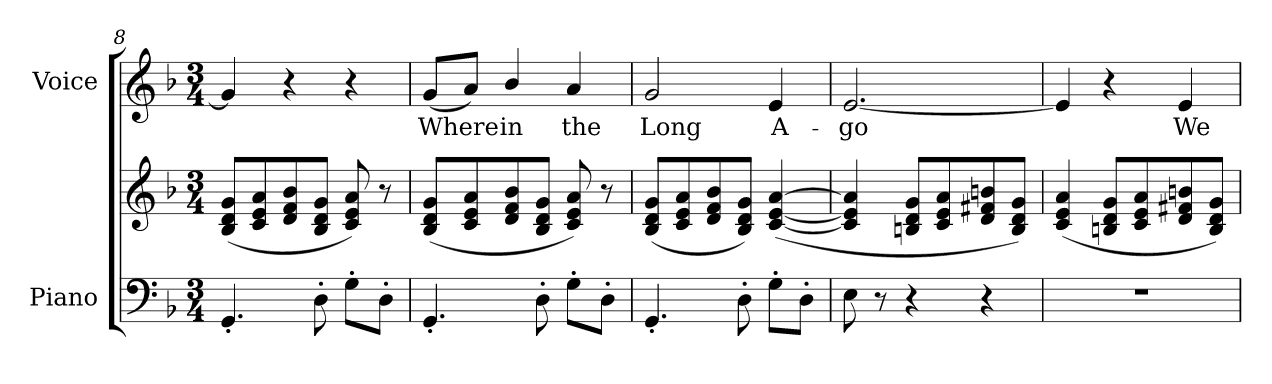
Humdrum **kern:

**kern	**kern	**kern	**text
*part2	*part2	*part1	*part1
*staff3	*staff2	*staff1	*staff1
*I"Piano	*	*I"Voice	*
*I'Pno	*	*	*
*clefF4	*clefG2	*clefG2	*
*k[b-]	*k[b-]	*k[b-]	*
*M3/4	*M3/4	*M3/4	*
=8	=8	=8	=8
4.GG'/	(8B-/ 8d/ 8g/L	4g/]	.
.	8c/ 8e/ 8a/	.	.
.	8d/ 8f/ 8b-/	4r	.
8D'\	8B-/ 8d/ 8g/J	.	.
8G'\L	8c/ 8e/ 8a/)	4r	.
8D'\J	8r	.	.
=9	=9	=9	=9
!	!	!	!LO:LY:b
4.GG'/	(8B-/ 8d/ 8g/L	(8g/L	Where
.	8c/ 8e/ 8a/	8a/J)	.
!	!	!	!LO:LY:b
.	8d/ 8f/ 8b-/	4b-/	in
8D'\	8B-/ 8d/ 8g/J	.	.
!	!	!	!LO:LY:b
8G'\L	8c/ 8e/ 8a/)	4a/	the
8D'\J	8r	.	.
!!LO:PB:g=z
=10	=10	=10	=10
!	!	!	!LO:LY:b
4.GG'/	(8B-/ 8d/ 8g/L	2g/	Long
.	8c/ 8e/ 8a/	.	.
.	8d/ 8f/ 8b-/	.	.
8D'\	8B-/ 8d/ 8g/J)	.	.
!	!	!	!LO:LY:b
8G'\L	(<[4c/ [4e/ [4a/	4e/	A-
8D'\J	.	.	.
=11	=11	=11	=11
!	!	!	!LO:LY:b
8E\	4c/] 4e/] 4a/]	[2.e/	-go
8r	.	.	.
4r	8Bn/ 8d/ 8g/L	.	.
.	8c/ 8e/ 8a/	.	.
4r	8d/ 8f#X/ 8bn/	.	.
.	8B/ 8d/ 8g/J)	.	.
=12	=12	=12	=12
2.r	(4c/ 4e/ 4a/	4e/]	.
.	8Bn/ 8d/ 8g/L	4r	.
.	8c/ 8e/ 8a/	.	.
!	!	!	!LO:LY:b
.	8d/ 8f#X/ 8bn/	4e/	We
.	8B/ 8d/ 8g/J)	.	.
=	=	=	=
*-	*-	*-	*-
